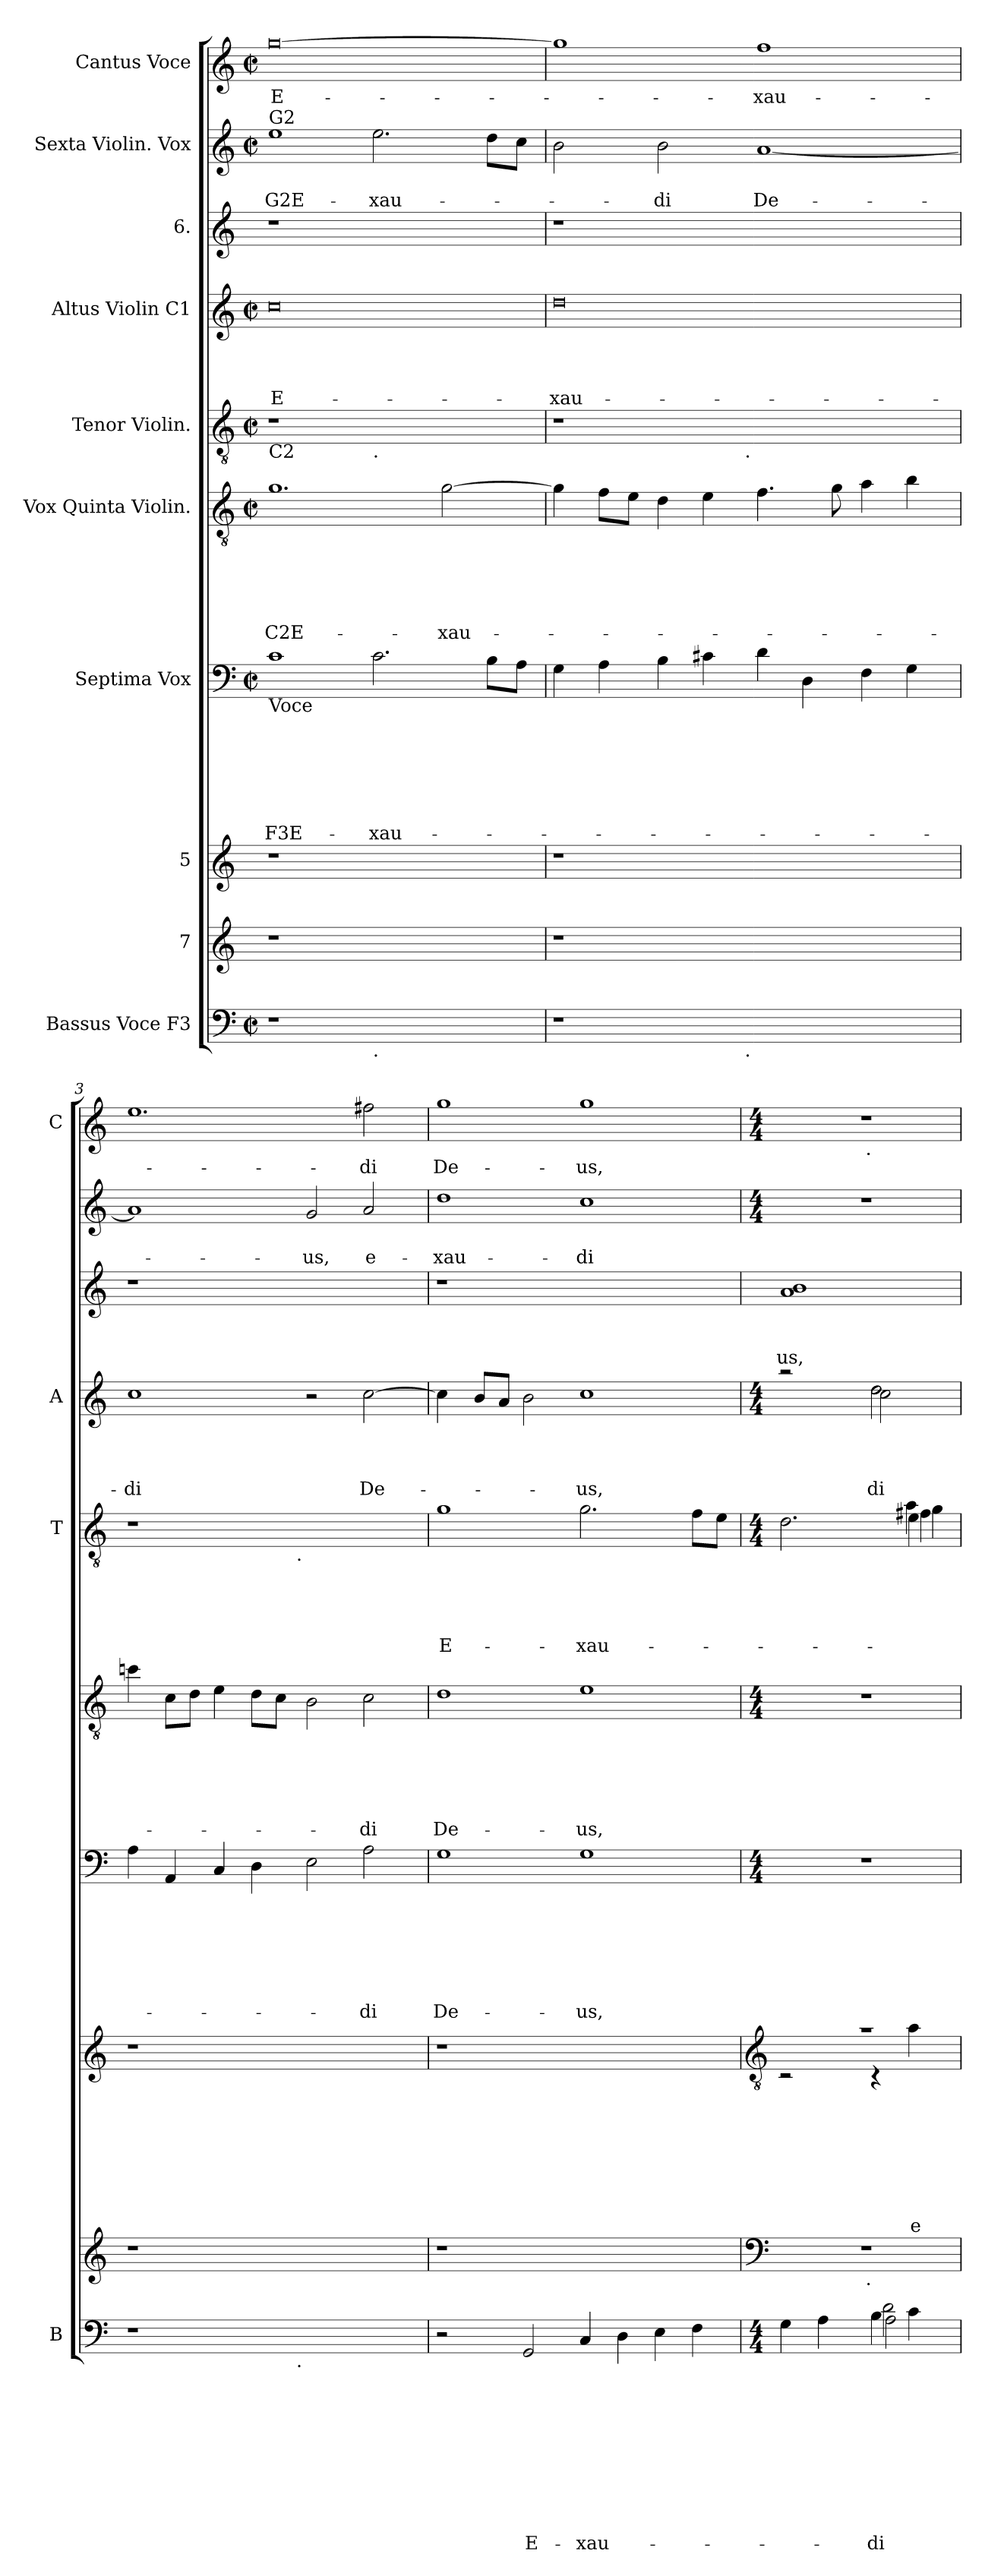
**kern	**text	**text	**text	**text	**text	**text	**text	**text	**text	**text	**kern	**kern	**text	**text	**text	**text	**text	**text	**text	**text	**kern	**text	**text	**text	**text	**text	**text	**text	**kern	**text	**text	**text	**text	**text	**text	**kern	**text	**text	**text	**text	**text	**kern	**text	**text	**text	**text	**kern	**text	**text	**text	**kern	**text	**text	**kern	**text
*part10	*part10	*part10	*part10	*part10	*part10	*part10	*part10	*part10	*part10	*part10	*part9	*part8	*part8	*part8	*part8	*part8	*part8	*part8	*part8	*part8	*part7	*part7	*part7	*part7	*part7	*part7	*part7	*part7	*part6	*part6	*part6	*part6	*part6	*part6	*part6	*part5	*part5	*part5	*part5	*part5	*part5	*part4	*part4	*part4	*part4	*part4	*part3	*part3	*part3	*part3	*part2	*part2	*part2	*part1	*part1
*staff10	*staff10	*staff10	*staff10	*staff10	*staff10	*staff10	*staff10	*staff10	*staff10	*staff10	*staff9	*staff8	*staff8	*staff8	*staff8	*staff8	*staff8	*staff8	*staff8	*staff8	*staff7	*staff7	*staff7	*staff7	*staff7	*staff7	*staff7	*staff7	*staff6	*staff6	*staff6	*staff6	*staff6	*staff6	*staff6	*staff5	*staff5	*staff5	*staff5	*staff5	*staff5	*staff4	*staff4	*staff4	*staff4	*staff4	*staff3	*staff3	*staff3	*staff3	*staff2	*staff2	*staff2	*staff1	*staff1
*I"Bassus Voce F3	*	*	*	*	*	*	*	*	*	*	*I"7	*I"5	*	*	*	*	*	*	*	*	*I"Septima Vox	*	*	*	*	*	*	*	*I"Vox Quinta Violin.	*	*	*	*	*	*	*I"Tenor Violin.	*	*	*	*	*	*I"Altus Violin C1	*	*	*	*	*I"6.	*	*	*	*I"Sexta Violin. Vox	*	*	*I"Cantus Voce	*
*I'B	*	*	*	*	*	*	*	*	*	*	*	*	*	*	*	*	*	*	*	*	*	*	*	*	*	*	*	*	*	*	*	*	*	*	*	*I'T	*	*	*	*	*	*I'A	*	*	*	*	*	*	*	*	*	*	*	*I'C	*
*clefF4	*	*	*	*	*	*	*	*	*	*	*clefG2	*clefG2	*	*	*	*	*	*	*	*	*clefF4	*	*	*	*	*	*	*	*clefGv2	*	*	*	*	*	*	*clefGv2	*	*	*	*	*	*clefG2	*	*	*	*	*clefG2	*	*	*	*clefG2	*	*	*clefG2	*
*k[]	*	*	*	*	*	*	*	*	*	*	*k[]	*k[]	*	*	*	*	*	*	*	*	*k[]	*	*	*	*	*	*	*	*k[]	*	*	*	*	*	*	*k[]	*	*	*	*	*	*k[]	*	*	*	*	*k[]	*	*	*	*k[]	*	*	*k[]	*
*C:	*	*	*	*	*	*	*	*	*	*	*C:	*C:	*	*	*	*	*	*	*	*	*C:	*	*	*	*	*	*	*	*C:	*	*	*	*	*	*	*C:	*	*	*	*	*	*C:	*	*	*	*	*C:	*	*	*	*C:	*	*	*C:	*
*M2/2	*	*	*	*	*	*	*	*	*	*	*	*	*	*	*	*	*	*	*	*	*M2/2	*	*	*	*	*	*	*	*M2/2	*	*	*	*	*	*	*M2/2	*	*	*	*	*	*M2/2	*	*	*	*	*	*	*	*	*M2/2	*	*	*M2/2	*
*met(c|)	*	*	*	*	*	*	*	*	*	*	*	*	*	*	*	*	*	*	*	*	*met(c|)	*	*	*	*	*	*	*	*met(c|)	*	*	*	*	*	*	*met(c|)	*	*	*	*	*	*met(c|)	*	*	*	*	*	*	*	*	*met(c|)	*	*	*met(c|)	*
=1	=1	=1	=1	=1	=1	=1	=1	=1	=1	=1	=1	=1	=1	=1	=1	=1	=1	=1	=1	=1	=1	=1	=1	=1	=1	=1	=1	=1	=1	=1	=1	=1	=1	=1	=1	=1	=1	=1	=1	=1	=1	=1	=1	=1	=1	=1	=1	=1	=1	=1	=1	=1	=1	=1	=1
!	!	!	!	!	!	!	!	!	!	!	!	!	!	!	!	!	!	!	!	!	!	!	!	!	!	!	!	!	!	!	!	!	!	!	!	!	!	!	!	!	!	!	!	!	!	!	!	!	!	!	!LO:TX:a:t=G2	!	!	!	!
!	!	!	!	!	!	!	!	!	!	!	!	!	!	!	!	!	!	!	!	!	!	!	!	!	!	!	!	!	!	!	!	!	!	!	!	!LO:TX:b:t=C2	!	!	!	!	!	!	!	!	!	!	!	!	!	!	!	!	!	!	!
!	!	!	!	!	!	!	!	!	!	!	!	!	!	!	!	!	!	!	!	!	!LO:TX:b:t=Voce	!	!	!	!	!	!	!	!	!	!	!	!	!	!	!	!	!	!	!	!	!	!	!	!	!	!	!	!	!	!	!	!	!	!
!	!	!	!	!	!	!	!	!	!	!	!	!	!	!	!	!	!	!	!	!	!	!	!	!	!	!	!	!LO:LY:b:rj	!	!	!	!	!	!	!LO:LY:b:rj	!	!	!	!	!	!	!	!	!	!	!LO:LY:b:rj	!	!	!	!	!	!	!LO:LY:b:rj	!	!LO:LY:b:rj
1r	.	.	.	.	.	.	.	.	.	.	1r	1r	.	.	.	.	.	.	.	.	1c	.	.	.	.	.	.	F3E-	1.g	.	.	.	.	.	C2E-	1r	.	.	.	.	.	0cc	.	.	.	E-	1r	.	.	.	1ee	.	G2E-	[>0gg	E-
!	!	!	!	!	!	!	!	!	!	!	!	!	!	!	!	!	!	!	!	!	!	!	!	!	!	!	!	!	!	!	!	!	!	!	!	!LO:TX:b:t=.	!	!	!	!	!	!	!	!	!	!	!	!	!	!	!	!	!	!	!
!LO:TX:b:t=.	!	!	!	!	!	!	!	!	!	!	!	!	!	!	!	!	!	!	!	!	!	!	!	!	!	!	!	!	!	!	!	!	!	!	!	!	!	!	!	!	!	!	!	!	!	!	!	!	!	!	!	!	!	!	!
!	!	!	!	!	!	!	!	!	!	!	!	!	!	!	!	!	!	!	!	!	!	!	!	!	!	!	!	!LO:LY:b	!	!	!	!	!	!	!	!	!	!	!	!	!	!	!	!	!	!	!	!	!	!	!	!	!LO:LY:b	!	!
1ryy	.	.	.	.	.	.	.	.	.	.	1ryy	1ryy	.	.	.	.	.	.	.	.	2.c\	.	.	.	.	.	.	-xau-	.	.	.	.	.	.	.	1ryy	.	.	.	.	.	.	.	.	.	.	1ryy	.	.	.	2.ee\	.	-xau-	.	.
!	!	!	!	!	!	!	!	!	!	!	!	!	!	!	!	!	!	!	!	!	!	!	!	!	!	!	!	!	!	!	!	!	!	!	!LO:LY:b	!	!	!	!	!	!	!	!	!	!	!	!	!	!	!	!	!	!	!	!
.	.	.	.	.	.	.	.	.	.	.	.	.	.	.	.	.	.	.	.	.	.	.	.	.	.	.	.	.	[>2g\	.	.	.	.	.	-xau-	.	.	.	.	.	.	.	.	.	.	.	.	.	.	.	.	.	.	.	.
.	.	.	.	.	.	.	.	.	.	.	.	.	.	.	.	.	.	.	.	.	8B\L	.	.	.	.	.	.	.	.	.	.	.	.	.	.	.	.	.	.	.	.	.	.	.	.	.	.	.	.	.	8dd\L	.	.	.	.
.	.	.	.	.	.	.	.	.	.	.	.	.	.	.	.	.	.	.	.	.	8A\J	.	.	.	.	.	.	.	.	.	.	.	.	.	.	.	.	.	.	.	.	.	.	.	.	.	.	.	.	.	8cc\J	.	.	.	.
=2	=2	=2	=2	=2	=2	=2	=2	=2	=2	=2	=2	=2	=2	=2	=2	=2	=2	=2	=2	=2	=2	=2	=2	=2	=2	=2	=2	=2	=2	=2	=2	=2	=2	=2	=2	=2	=2	=2	=2	=2	=2	=2	=2	=2	=2	=2	=2	=2	=2	=2	=2	=2	=2	=2	=2
!	!	!	!	!	!	!	!	!	!	!	!	!	!	!	!	!	!	!	!	!	!	!	!	!	!	!	!	!	!	!	!	!	!	!	!	!	!	!	!	!	!	!	!	!	!	!LO:LY:b	!	!	!	!	!	!	!	!	!
*^	*	*	*	*	*	*	*	*	*	*	*	*	*	*	*	*	*	*	*	*	*	*	*	*	*	*	*	*	*	*	*	*	*	*	*	*^	*	*	*	*	*	*	*	*	*	*	*	*	*	*	*	*	*	*	*
1r	2ryy	.	.	.	.	.	.	.	.	.	.	1r	1r	.	.	.	.	.	.	.	.	4G\	.	.	.	.	.	.	.	4g\]	.	.	.	.	.	.	1r	2ryy	.	.	.	.	.	0dd	.	.	.	-xau-	1r	.	.	.	2b\	.	.	1gg]	.
.	.	.	.	.	.	.	.	.	.	.	.	.	.	.	.	.	.	.	.	.	.	4A\	.	.	.	.	.	.	.	8f\L	.	.	.	.	.	.	.	.	.	.	.	.	.	.	.	.	.	.	.	.	.	.	.	.	.	.	.
.	.	.	.	.	.	.	.	.	.	.	.	.	.	.	.	.	.	.	.	.	.	.	.	.	.	.	.	.	.	8e\J	.	.	.	.	.	.	.	.	.	.	.	.	.	.	.	.	.	.	.	.	.	.	.	.	.	.	.
!	!	!	!	!	!	!	!	!	!	!	!	!	!	!	!	!	!	!	!	!	!	!	!	!	!	!	!	!	!	!	!	!	!	!	!	!	!	!	!	!	!	!	!	!	!	!	!	!	!	!	!	!	!	!	!LO:LY:b	!	!
.	4...ryy	.	.	.	.	.	.	.	.	.	.	.	.	.	.	.	.	.	.	.	.	4B\	.	.	.	.	.	.	.	4d\	.	.	.	.	.	.	.	4...ryy	.	.	.	.	.	.	.	.	.	.	.	.	.	.	2b\	.	-di	.	.
.	.	.	.	.	.	.	.	.	.	.	.	.	.	.	.	.	.	.	.	.	.	4c#X\	.	.	.	.	.	.	.	4e\	.	.	.	.	.	.	.	.	.	.	.	.	.	.	.	.	.	.	.	.	.	.	.	.	.	.	.
!	!	!	!	!	!	!	!	!	!	!	!	!	!	!	!	!	!	!	!	!	!	!	!	!	!	!	!	!	!	!	!	!	!	!	!	!	!	!LO:TX:b:t=.	!	!	!	!	!	!	!	!	!	!	!	!	!	!	!	!	!	!	!
!	!LO:TX:b:t=.	!	!	!	!	!	!	!	!	!	!	!	!	!	!	!	!	!	!	!	!	!	!	!	!	!	!	!	!	!	!	!	!	!	!	!	!	!	!	!	!	!	!	!	!	!	!	!	!	!	!	!	!	!	!	!	!
.	1ryy	.	.	.	.	.	.	.	.	.	.	.	.	.	.	.	.	.	.	.	.	.	.	.	.	.	.	.	.	.	.	.	.	.	.	.	.	1ryy	.	.	.	.	.	.	.	.	.	.	.	.	.	.	.	.	.	.	.
!	!	!	!	!	!	!	!	!	!	!	!	!	!	!	!	!	!	!	!	!	!	!	!	!	!	!	!	!	!	!	!	!	!	!	!	!	!	!	!	!	!	!	!	!	!	!	!	!	!	!	!	!	!	!	!LO:LY:b	!	!LO:LY:b
1ryy	.	.	.	.	.	.	.	.	.	.	.	1ryy	1ryy	.	.	.	.	.	.	.	.	4d\	.	.	.	.	.	.	.	4.f\	.	.	.	.	.	.	1ryy	.	.	.	.	.	.	.	.	.	.	.	1ryy	.	.	.	[<1a	.	De-	1ff	-xau-
.	.	.	.	.	.	.	.	.	.	.	.	.	.	.	.	.	.	.	.	.	.	4D\	.	.	.	.	.	.	.	.	.	.	.	.	.	.	.	.	.	.	.	.	.	.	.	.	.	.	.	.	.	.	.	.	.	.	.
.	.	.	.	.	.	.	.	.	.	.	.	.	.	.	.	.	.	.	.	.	.	.	.	.	.	.	.	.	.	8g\	.	.	.	.	.	.	.	.	.	.	.	.	.	.	.	.	.	.	.	.	.	.	.	.	.	.	.
.	.	.	.	.	.	.	.	.	.	.	.	.	.	.	.	.	.	.	.	.	.	4F\	.	.	.	.	.	.	.	4a\	.	.	.	.	.	.	.	.	.	.	.	.	.	.	.	.	.	.	.	.	.	.	.	.	.	.	.
.	.	.	.	.	.	.	.	.	.	.	.	.	.	.	.	.	.	.	.	.	.	4G\	.	.	.	.	.	.	.	4b\	.	.	.	.	.	.	.	.	.	.	.	.	.	.	.	.	.	.	.	.	.	.	.	.	.	.	.
.	32ryy	.	.	.	.	.	.	.	.	.	.	.	.	.	.	.	.	.	.	.	.	.	.	.	.	.	.	.	.	.	.	.	.	.	.	.	.	32ryy	.	.	.	.	.	.	.	.	.	.	.	.	.	.	.	.	.	.	.
=3	=3	=3	=3	=3	=3	=3	=3	=3	=3	=3	=3	=3	=3	=3	=3	=3	=3	=3	=3	=3	=3	=3	=3	=3	=3	=3	=3	=3	=3	=3	=3	=3	=3	=3	=3	=3	=3	=3	=3	=3	=3	=3	=3	=3	=3	=3	=3	=3	=3	=3	=3	=3	=3	=3	=3	=3	=3
!	!	!	!	!	!	!	!	!	!	!	!	!	!	!	!	!	!	!	!	!	!	!	!	!	!	!	!	!	!	!	!	!	!	!	!	!	!	!	!	!	!	!	!	!	!	!	!	!LO:LY:b	!	!	!	!	!	!	!	!	!
1r	2ryy	.	.	.	.	.	.	.	.	.	.	1r	1r	.	.	.	.	.	.	.	.	4A\	.	.	.	.	.	.	.	4ccn\	.	.	.	.	.	.	1r	2ryy	.	.	.	.	.	1cc	.	.	.	-di	1r	.	.	.	1a]	.	.	1.ee	.
.	.	.	.	.	.	.	.	.	.	.	.	.	.	.	.	.	.	.	.	.	.	4AA/	.	.	.	.	.	.	.	8c\L	.	.	.	.	.	.	.	.	.	.	.	.	.	.	.	.	.	.	.	.	.	.	.	.	.	.	.
.	.	.	.	.	.	.	.	.	.	.	.	.	.	.	.	.	.	.	.	.	.	.	.	.	.	.	.	.	.	8d\J	.	.	.	.	.	.	.	.	.	.	.	.	.	.	.	.	.	.	.	.	.	.	.	.	.	.	.
.	4...ryy	.	.	.	.	.	.	.	.	.	.	.	.	.	.	.	.	.	.	.	.	4C/	.	.	.	.	.	.	.	4e\	.	.	.	.	.	.	.	4...ryy	.	.	.	.	.	.	.	.	.	.	.	.	.	.	.	.	.	.	.
.	.	.	.	.	.	.	.	.	.	.	.	.	.	.	.	.	.	.	.	.	.	4D\	.	.	.	.	.	.	.	8d\L	.	.	.	.	.	.	.	.	.	.	.	.	.	.	.	.	.	.	.	.	.	.	.	.	.	.	.
.	.	.	.	.	.	.	.	.	.	.	.	.	.	.	.	.	.	.	.	.	.	.	.	.	.	.	.	.	.	8c\J	.	.	.	.	.	.	.	.	.	.	.	.	.	.	.	.	.	.	.	.	.	.	.	.	.	.	.
!	!	!	!	!	!	!	!	!	!	!	!	!	!	!	!	!	!	!	!	!	!	!	!	!	!	!	!	!	!	!	!	!	!	!	!	!	!	!LO:TX:b:t=.	!	!	!	!	!	!	!	!	!	!	!	!	!	!	!	!	!	!	!
!	!LO:TX:b:t=.	!	!	!	!	!	!	!	!	!	!	!	!	!	!	!	!	!	!	!	!	!	!	!	!	!	!	!	!	!	!	!	!	!	!	!	!	!	!	!	!	!	!	!	!	!	!	!	!	!	!	!	!	!	!	!	!
.	1ryy	.	.	.	.	.	.	.	.	.	.	.	.	.	.	.	.	.	.	.	.	.	.	.	.	.	.	.	.	.	.	.	.	.	.	.	.	1ryy	.	.	.	.	.	.	.	.	.	.	.	.	.	.	.	.	.	.	.
!	!	!	!	!	!	!	!	!	!	!	!	!	!	!	!	!	!	!	!	!	!	!	!	!	!	!	!	!	!	!	!	!	!	!	!	!	!	!	!	!	!	!	!	!	!	!	!	!	!	!	!	!	!	!	!LO:LY:b	!	!
1ryy	.	.	.	.	.	.	.	.	.	.	.	1ryy	1ryy	.	.	.	.	.	.	.	.	2E\	.	.	.	.	.	.	.	2B\	.	.	.	.	.	.	1ryy	.	.	.	.	.	.	2r	.	.	.	.	1ryy	.	.	.	2g/	.	-us,	.	.
!	!	!	!	!	!	!	!	!	!	!	!	!	!	!	!	!	!	!	!	!	!	!	!	!	!	!	!	!	!LO:LY:b	!	!	!	!	!	!	!LO:LY:b	!	!	!	!	!	!	!	!	!	!	!	!LO:LY:b	!	!	!	!	!	!	!LO:LY:b	!	!LO:LY:b
.	.	.	.	.	.	.	.	.	.	.	.	.	.	.	.	.	.	.	.	.	.	2A\	.	.	.	.	.	.	-di	2c\	.	.	.	.	.	-di	.	.	.	.	.	.	.	[>2cc\	.	.	.	De-	.	.	.	.	2a/	.	e-	2ff#X\	-di
.	32ryy	.	.	.	.	.	.	.	.	.	.	.	.	.	.	.	.	.	.	.	.	.	.	.	.	.	.	.	.	.	.	.	.	.	.	.	.	32ryy	.	.	.	.	.	.	.	.	.	.	.	.	.	.	.	.	.	.	.
=4	=4	=4	=4	=4	=4	=4	=4	=4	=4	=4	=4	=4	=4	=4	=4	=4	=4	=4	=4	=4	=4	=4	=4	=4	=4	=4	=4	=4	=4	=4	=4	=4	=4	=4	=4	=4	=4	=4	=4	=4	=4	=4	=4	=4	=4	=4	=4	=4	=4	=4	=4	=4	=4	=4	=4	=4	=4
!	!	!	!	!	!	!	!	!	!	!	!	!	!	!	!	!	!	!	!	!	!	!	!	!	!	!	!	!	!LO:LY:b	!	!	!	!	!	!	!LO:LY:b	!	!	!	!	!	!	!LO:LY:b	!	!	!	!	!	!	!	!	!	!	!	!LO:LY:b	!	!LO:LY:b
*v	*v	*	*	*	*	*	*	*	*	*	*	*	*	*	*	*	*	*	*	*	*	*	*	*	*	*	*	*	*	*	*	*	*	*	*	*	*v	*v	*	*	*	*	*	*	*	*	*	*	*	*	*	*	*	*	*	*	*
2r	.	.	.	.	.	.	.	.	.	.	1r	1r	.	.	.	.	.	.	.	.	1G	.	.	.	.	.	.	De-	1d	.	.	.	.	.	De-	1g	.	.	.	.	E-	4cc\]	.	.	.	.	1r	.	.	.	1dd	.	-xau-	1gg	De-
.	.	.	.	.	.	.	.	.	.	.	.	.	.	.	.	.	.	.	.	.	.	.	.	.	.	.	.	.	.	.	.	.	.	.	.	.	.	.	.	.	.	8b/L	.	.	.	.	.	.	.	.	.	.	.	.	.
.	.	.	.	.	.	.	.	.	.	.	.	.	.	.	.	.	.	.	.	.	.	.	.	.	.	.	.	.	.	.	.	.	.	.	.	.	.	.	.	.	.	8a/J	.	.	.	.	.	.	.	.	.	.	.	.	.
!	!	!	!	!	!	!	!	!	!	!LO:LY:b	!	!	!	!	!	!	!	!	!	!	!	!	!	!	!	!	!	!	!	!	!	!	!	!	!	!	!	!	!	!	!	!	!	!	!	!	!	!	!	!	!	!	!	!	!
2GG/	.	.	.	.	.	.	.	.	.	E-	.	.	.	.	.	.	.	.	.	.	.	.	.	.	.	.	.	.	.	.	.	.	.	.	.	.	.	.	.	.	.	2b\	.	.	.	.	.	.	.	.	.	.	.	.	.
!	!	!	!	!	!	!	!	!	!	!LO:LY:b	!	!	!	!	!	!	!	!	!	!	!	!	!	!	!	!	!	!LO:LY:b	!	!	!	!	!	!	!LO:LY:b	!	!	!	!	!	!LO:LY:b	!	!	!	!	!LO:LY:b	!	!	!	!	!	!	!LO:LY:b	!	!LO:LY:b
4C/	.	.	.	.	.	.	.	.	.	-xau-	1ryy	1ryy	.	.	.	.	.	.	.	.	1G	.	.	.	.	.	.	-us,	1e	.	.	.	.	.	-us,	2.g\	.	.	.	.	-xau-	1cc	.	.	.	-us,	1ryy	.	.	.	1cc	.	-di	1gg	-us,
4D\	.	.	.	.	.	.	.	.	.	.	.	.	.	.	.	.	.	.	.	.	.	.	.	.	.	.	.	.	.	.	.	.	.	.	.	.	.	.	.	.	.	.	.	.	.	.	.	.	.	.	.	.	.	.	.
4E\	.	.	.	.	.	.	.	.	.	.	.	.	.	.	.	.	.	.	.	.	.	.	.	.	.	.	.	.	.	.	.	.	.	.	.	.	.	.	.	.	.	.	.	.	.	.	.	.	.	.	.	.	.	.	.
4F\	.	.	.	.	.	.	.	.	.	.	.	.	.	.	.	.	.	.	.	.	.	.	.	.	.	.	.	.	.	.	.	.	.	.	.	8f\L	.	.	.	.	.	.	.	.	.	.	.	.	.	.	.	.	.	.	.
.	.	.	.	.	.	.	.	.	.	.	.	.	.	.	.	.	.	.	.	.	.	.	.	.	.	.	.	.	.	.	.	.	.	.	.	8e\J	.	.	.	.	.	.	.	.	.	.	.	.	.	.	.	.	.	.	.
!!LO:LB:g=z
=5	=5	=5	=5	=5	=5	=5	=5	=5	=5	=5	=5	=5	=5	=5	=5	=5	=5	=5	=5	=5	=5	=5	=5	=5	=5	=5	=5	=5	=5	=5	=5	=5	=5	=5	=5	=5	=5	=5	=5	=5	=5	=5	=5	=5	=5	=5	=5	=5	=5	=5	=5	=5	=5	=5	=5
*	*	*	*	*	*	*	*	*	*	*	*clefF4	*clefGv2	*	*	*	*	*	*	*	*	*	*	*	*	*	*	*	*	*	*	*	*	*	*	*	*	*	*	*	*	*	*	*	*	*	*	*	*	*	*	*	*	*	*	*
*M4/4	*	*	*	*	*	*	*	*	*	*	*	*	*	*	*	*	*	*	*	*	*M4/4	*	*	*	*	*	*	*	*M4/4	*	*	*	*	*	*	*M4/4	*	*	*	*	*	*M4/4	*	*	*	*	*	*	*	*	*M4/4	*	*	*M4/4	*
*^	*	*	*	*	*	*	*	*	*	*	*	*^	*	*	*	*	*	*	*	*	*	*	*	*	*	*	*	*	*	*	*	*	*	*	*	*^	*	*	*	*	*	*^	*	*	*	*	*	*	*	*	*	*	*	*	*
*	*^	*	*	*	*	*	*	*	*	*	*	*	*	*	*	*	*	*	*	*	*	*	*	*	*	*	*	*	*	*	*	*	*	*	*	*	*	*	*^	*	*	*	*	*	*	*^	*	*	*	*	*	*	*	*	*	*	*	*	*
*	*	*	*	*	*	*	*	*	*	*	*	*	*	*	*	*	*	*	*	*	*	*	*	*	*	*	*	*	*	*	*	*	*	*	*	*	*	*	*	*	*^	*	*	*	*	*	*	*	*	*	*	*	*	*	*	*	*	*	*	*	*	*
!	!	!	!	!	!	!	!	!	!	!	!	!	!	!	!	!	!	!	!	!	!	!	!	!	!	!	!	!	!	!	!	!	!	!	!	!	!	!	!	!	!	!	!	!	!	!	!	!	!	!	!	!	!	!	!	!	!	!LO:LY:b	!	!	!	!	!
*	*	*	*	*	*	*	*	*	*	*	*	*	*^	*	*	*	*	*	*	*	*	*	*	*	*	*	*	*	*	*	*	*	*	*	*	*	*	*	*	*	*	*	*	*	*	*	*	*	*	*	*	*	*	*	*	*	*	*	*	*	*	*^	*
4G\	2ryy	2ryy	.	.	.	.	.	.	.	.	.	.	1r	3ryy	1ra	2rC	.	.	.	.	.	.	.	.	1r	.	.	.	.	.	.	.	1r	.	.	.	.	.	.	2.d\	2.ryy	2.ryy	2.ryy	.	.	.	.	.	2raa	2ryy	2ryy	.	.	.	.	1a 1b	.	.	-us,	1r	.	.	1r	3ryy	.
4A\	.	.	.	.	.	.	.	.	.	.	.	.	.	.	.	.	.	.	.	.	.	.	.	.	.	.	.	.	.	.	.	.	.	.	.	.	.	.	.	.	.	.	.	.	.	.	.	.	.	.	.	.	.	.	.	.	.	.	.	.	.	.	.	.	.
.	.	.	.	.	.	.	.	.	.	.	.	.	.	12...ryy	.	.	.	.	.	.	.	.	.	.	.	.	.	.	.	.	.	.	.	.	.	.	.	.	.	.	.	.	.	.	.	.	.	.	.	.	.	.	.	.	.	.	.	.	.	.	.	.	.	12...ryy	.
!	!	!	!	!	!	!	!	!	!	!	!	!	!	!	!	!	!	!	!	!	!	!	!	!	!	!	!	!	!	!	!	!	!	!	!	!	!	!	!	!	!	!	!	!	!	!	!	!	!	!	!	!	!	!	!	!	!	!	!	!	!	!	!	!LO:TX:b:t=.	!
!	!	!	!	!	!	!	!	!	!	!	!	!	!	!LO:TX:b:t=.	!	!	!	!	!	!	!	!	!	!	!	!	!	!	!	!	!	!	!	!	!	!	!	!	!	!	!	!	!	!	!	!	!	!	!	!	!	!	!	!	!	!	!	!	!	!	!	!	!	!	!
.	.	.	.	.	.	.	.	.	.	.	.	.	.	3ryy	.	.	.	.	.	.	.	.	.	.	.	.	.	.	.	.	.	.	.	.	.	.	.	.	.	.	.	.	.	.	.	.	.	.	.	.	.	.	.	.	.	.	.	.	.	.	.	.	.	3ryy	.
!	!	!	!	!	!	!	!	!	!	!	!	!LO:LY:b	!	!	!	!	!	!	!	!	!	!	!	!	!	!	!	!	!	!	!	!	!	!	!	!	!	!	!	!	!	!	!	!	!	!	!	!	!	!	!	!	!	!	!LO:LY:b	!	!	!	!	!	!	!	!	!	!
!	!	!	!	!	!	!	!	!	!	!	!	!	!	!	!	!	!	!	!	!	!	!	!	!	!	!	!	!	!	!	!	!	!	!	!	!	!	!	!	!	!	!	!	!	!	!	!	!	!	!	!	!	!	!	!LO:LY:b	!	!	!	!	!	!	!	!	!	!
!	!	!	!	!	!	!	!	!	!	!	!	!	!	!	!	!	!	!	!	!	!	!	!	!	!	!	!	!	!	!	!	!	!	!	!	!	!	!	!	!	!	!	!	!	!	!	!	!	!	!	!	!	!	!	!LO:LY:b	!	!	!	!	!	!	!	!	!	!
4B\	2d\	2A\	.	.	.	.	.	.	.	.	.	-di	.	.	.	4rC	.	.	.	.	.	.	.	.	.	.	.	.	.	.	.	.	.	.	.	.	.	.	.	.	.	.	.	.	.	.	.	.	2dd\	2dd\	2cc\	.	.	.	-di	.	.	.	.	.	.	.	.	.	.
!	!	!	!	!	!	!	!	!	!	!	!	!	!	!	!	!	!	!	!	!	!	!	!	!LO:LY:b	!	!	!	!	!	!	!	!	!	!	!	!	!	!	!	!	!	!	!	!	!	!	!	!	!	!	!	!	!	!	!	!	!	!	!	!	!	!	!	!	!
4c\	.	.	.	.	.	.	.	.	.	.	.	.	.	.	.	4a\	.	.	.	.	.	.	.	e-	.	.	.	.	.	.	.	.	.	.	.	.	.	.	.	4e\	4f#X\	4g\	4a\	.	.	.	.	.	.	.	.	.	.	.	.	.	.	.	.	.	.	.	.	.	.
.	.	.	.	.	.	.	.	.	.	.	.	.	.	6ryy	.	.	.	.	.	.	.	.	.	.	.	.	.	.	.	.	.	.	.	.	.	.	.	.	.	.	.	.	.	.	.	.	.	.	.	.	.	.	.	.	.	.	.	.	.	.	.	.	.	6ryy	.
.	.	.	.	.	.	.	.	.	.	.	.	.	.	96ryy	.	.	.	.	.	.	.	.	.	.	.	.	.	.	.	.	.	.	.	.	.	.	.	.	.	.	.	.	.	.	.	.	.	.	.	.	.	.	.	.	.	.	.	.	.	.	.	.	.	96ryy	.
*v	*v	*v	*	*	*	*	*	*	*	*	*	*	*	*	*v	*v	*	*	*	*	*	*	*	*	*	*	*	*	*	*	*	*	*	*	*	*	*	*	*	*v	*v	*v	*v	*	*	*	*	*	*v	*v	*v	*	*	*	*	*	*	*	*	*	*	*	*v	*v	*
*	*	*	*	*	*	*	*	*	*	*	*v	*v	*	*	*	*	*	*	*	*	*	*	*	*	*	*	*	*	*	*	*	*	*	*	*	*	*	*	*	*	*	*	*	*	*	*	*	*	*	*	*	*	*	*	*	*
=	=	=	=	=	=	=	=	=	=	=	=	=	=	=	=	=	=	=	=	=	=	=	=	=	=	=	=	=	=	=	=	=	=	=	=	=	=	=	=	=	=	=	=	=	=	=	=	=	=	=	=	=	=	=	=
*-	*-	*-	*-	*-	*-	*-	*-	*-	*-	*-	*-	*-	*-	*-	*-	*-	*-	*-	*-	*-	*-	*-	*-	*-	*-	*-	*-	*-	*-	*-	*-	*-	*-	*-	*-	*-	*-	*-	*-	*-	*-	*-	*-	*-	*-	*-	*-	*-	*-	*-	*-	*-	*-	*-	*-
